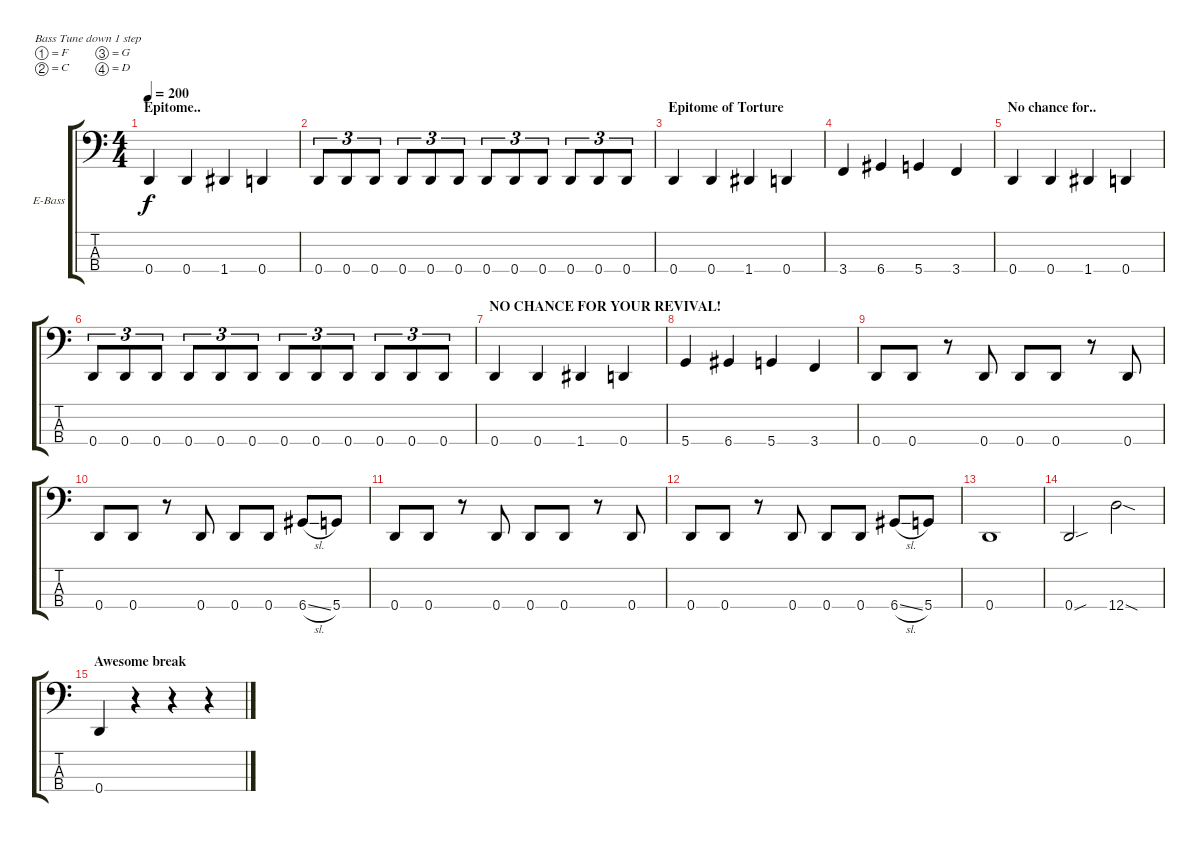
\defaultSystemsLayout 4
\bracketExtendMode groupsimilarinstruments
\firstSystemTrackNameOrientation horizontal
\otherSystemsTrackNameOrientation horizontal
\track ("TOM ANGELRIPPER!" "E-Bass") {instrument electricbassfinger}
\staff {score tabs}
\tuning (F2 C2 G1 D1)
\ts (4 4)
\section ("" "Epitome..")
\tempo 200
\clef f4
\ks c
0.4.4{dy f} 0.4.4 1.4.4 0.4.4 |
0.4.8{tu (3 2)} 0.4.8{tu (3 2)} 0.4.8{tu (3 2)} 0.4.8{tu (3 2)} 0.4.8{tu (3 2)} 0.4.8{tu (3 2)} 0.4.8{tu (3 2)} 0.4.8{tu (3 2)} 0.4.8{tu (3 2)} 0.4.8{tu (3 2)} 0.4.8{tu (3 2)} 0.4.8{tu (3 2)} |
\section ("" "Epitome of Torture")
0.4.4 0.4.4 1.4.4 0.4.4 |
3.4.4 6.4.4 5.4.4 3.4.4 |
\section ("" "No chance for..")
0.4.4 0.4.4 1.4.4 0.4.4 |
0.4.8{tu (3 2)} 0.4.8{tu (3 2)} 0.4.8{tu (3 2)} 0.4.8{tu (3 2)} 0.4.8{tu (3 2)} 0.4.8{tu (3 2)} 0.4.8{tu (3 2)} 0.4.8{tu (3 2)} 0.4.8{tu (3 2)} 0.4.8{tu (3 2)} 0.4.8{tu (3 2)} 0.4.8{tu (3 2)} |
\section ("" "NO CHANCE FOR YOUR REVIVAL!")
0.4.4 0.4.4 1.4.4 0.4.4 |
5.4.4 6.4.4 5.4.4 3.4.4 |
0.4.8 0.4.8 r.8 0.4.8 0.4.8 0.4.8 r.8 0.4.8 |
0.4.8 0.4.8 r.8 0.4.8 0.4.8 0.4.8 6.4{sl}.8 5.4.8 |
0.4.8 0.4.8 r.8 0.4.8 0.4.8 0.4.8 r.8 0.4.8 |
0.4.8 0.4.8 r.8 0.4.8 0.4.8 0.4.8 6.4{sl}.8 5.4.8 |
0.4.1 |
0.4{sou}.2 12.4{sod}.2 |
\section ("" "Awesome break")
0.4.4 r.4 r.4 r.4
